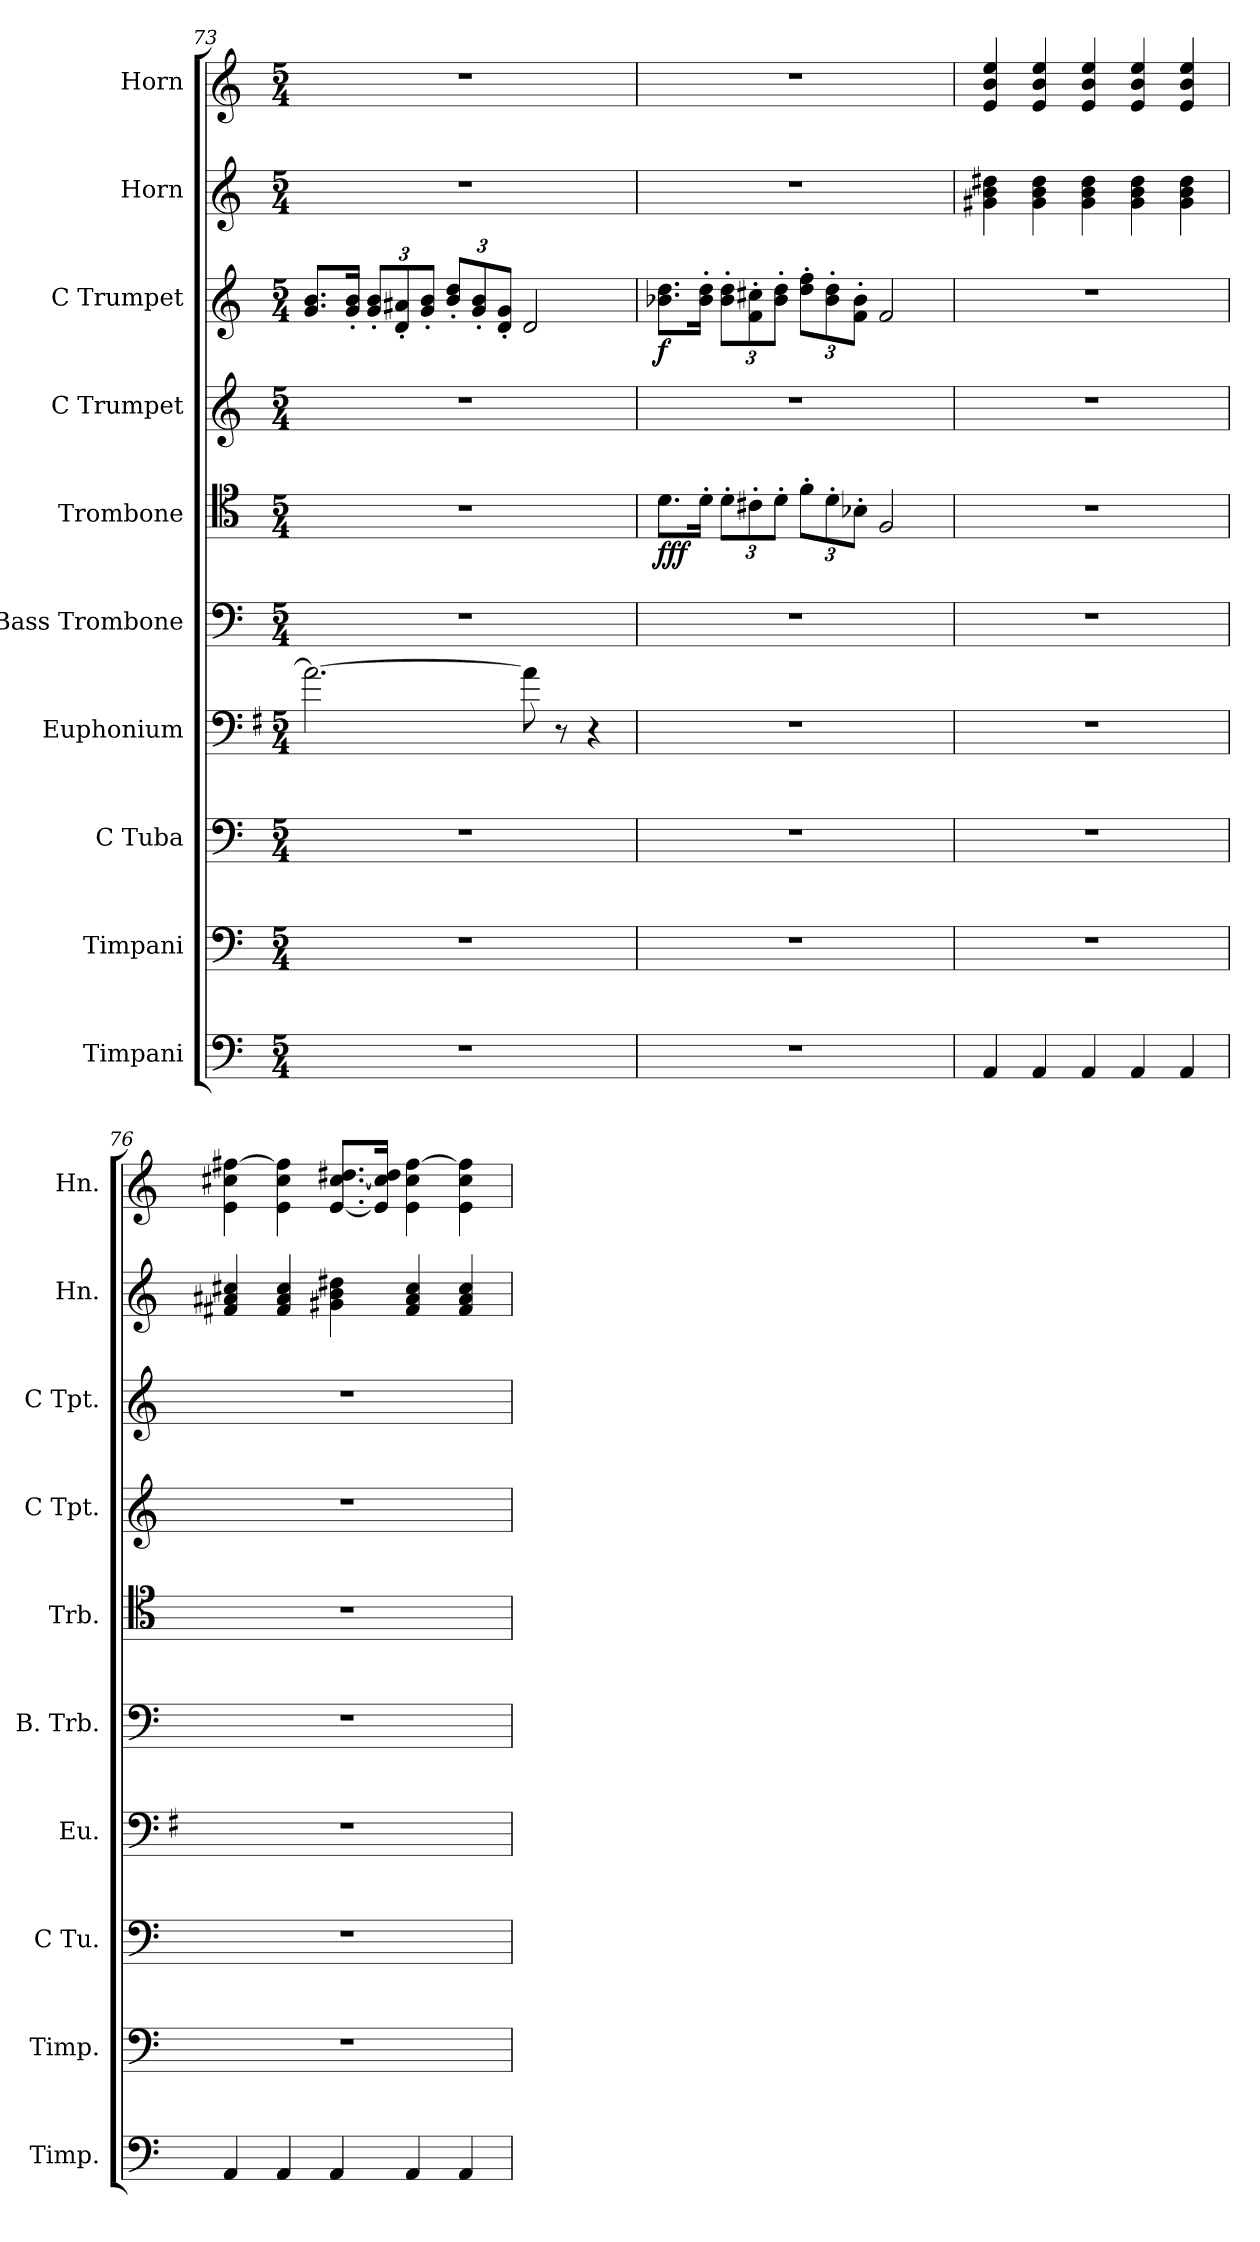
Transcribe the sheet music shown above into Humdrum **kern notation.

**kern	**kern	**kern	**kern	**kern	**kern	**dynam	**kern	**kern	**dynam	**kern	**kern
*part10	*part9	*part8	*part7	*part6	*part5	*part5	*part4	*part3	*part3	*part2	*part1
*staff10	*staff9	*staff8	*staff7	*staff6	*staff5	*staff5	*staff4	*staff3	*staff3	*staff2	*staff1
*I"Timpani	*I"Timpani	*I"C Tuba	*I"Euphonium	*I"Bass Trombone	*I"Trombone	*	*I"C Trumpet	*I"C Trumpet	*	*I"Horn	*I"Horn
*I'Timp.	*I'Timp.	*I'C Tu.	*I'Eu.	*I'B. Trb.	*I'Trb.	*	*I'C Tpt.	*I'C Tpt.	*	*I'Hn.	*I'Hn.
*clefF4	*clefF4	*clefF4	*clefF4	*clefF4	*clefC4	*	*clefG2	*clefG2	*	*clefG2	*clefG2
*	*	*	*ITrd4c7	*	*	*	*	*	*	*ITrd4c7	*ITrd4c7
*k[]	*k[]	*k[]	*k[]	*k[]	*k[]	*	*k[]	*k[]	*	*k[b-]	*k[b-]
*C:	*C:	*C:	*C:	*C:	*C:	*	*C:	*C:	*	*F:	*F:
*M5/4	*M5/4	*M5/4	*M5/4	*M5/4	*M5/4	*	*M5/4	*M5/4	*	*M5/4	*M5/4
=73	=73	=73	=73	=73	=73	=73	=73	=73	=73	=73	=73
4%5r	4%5r	4%5r	2.d\_	4%5r	4%5r	.	4%5r	8.g/ 8.b/L	.	4%5r	4%5r
.	.	.	.	.	.	.	.	16g/' 16b/'Jk	.	.	.
*	*	*	*	*	*	*	*	*Xbrackettup	*	*	*
.	.	.	.	.	.	.	.	12g/' 12b/'L	.	.	.
.	.	.	.	.	.	.	.	12d/' 12a#X/'	.	.	.
.	.	.	.	.	.	.	.	12g/' 12b/'J	.	.	.
.	.	.	.	.	.	.	.	12b/' 12dd/'L	.	.	.
.	.	.	.	.	.	.	.	12g/' 12b/'	.	.	.
.	.	.	.	.	.	.	.	12d/' 12g/'J	.	.	.
.	.	.	8d\]	.	.	.	.	2d/	.	.	.
.	.	.	8r	.	.	.	.	.	.	.	.
.	.	.	4r	.	.	.	.	.	.	.	.
!!LO:PB:g=z
=74	=74	=74	=74	=74	=74	=74	=74	=74	=74	=74	=74
!	!	!	!	!	!	!LO:DY:b	!	!	!LO:DY:b	!	!
4%5r	4%5r	4%5r	4%5r	4%5r	8.d\L	fff	4%5r	8.b-X\ 8.dd\L	f	4%5r	4%5r
.	.	.	.	.	16d'\Jk	.	.	16b-\' 16dd\'Jk	.	.	.
*	*	*	*	*	*Xbrackettup	*	*	*	*	*	*
.	.	.	.	.	12d'\L	.	.	12b-\' 12dd\'L	.	.	.
.	.	.	.	.	12c#X'\	.	.	12f\' 12cc#X\'	.	.	.
.	.	.	.	.	12d'\J	.	.	12b-\' 12dd\'J	.	.	.
.	.	.	.	.	12f'\L	.	.	12dd\' 12ff\'L	.	.	.
.	.	.	.	.	12d'\	.	.	12b-\' 12dd\'	.	.	.
.	.	.	.	.	12B-X'\J	.	.	12f\' 12b-\'J	.	.	.
.	.	.	.	.	2F/	.	.	2f/	.	.	.
=75	=75	=75	=75	=75	=75	=75	=75	=75	=75	=75	=75
4AA/	4%5r	4%5r	4%5r	4%5r	4%5r	.	4%5r	4%5r	.	4c#X\ 4e\ 4g#X\	4A/ 4e/ 4a/
4AA/	.	.	.	.	.	.	.	.	.	4c#\ 4e\ 4g#\	4A/ 4e/ 4a/
4AA/	.	.	.	.	.	.	.	.	.	4c#\ 4e\ 4g#\	4A/ 4e/ 4a/
4AA/	.	.	.	.	.	.	.	.	.	4c#\ 4e\ 4g#\	4A/ 4e/ 4a/
4AA/	.	.	.	.	.	.	.	.	.	4c#\ 4e\ 4g#\	4A/ 4e/ 4a/
=76	=76	=76	=76	=76	=76	=76	=76	=76	=76	=76	=76
4AA/	4%5r	4%5r	4%5r	4%5r	4%5r	.	4%5r	4%5r	.	4Bn/ 4d#X/ 4f#X/	4A\ 4f#X\ [4bn\
4AA/	.	.	.	.	.	.	.	.	.	4B/ 4d#/ 4f#/	4A\ 4f#\ 4b\]
4AA/	.	.	.	.	.	.	.	.	.	4c#X\ 4e\ 4g#X\	[8.A/ [8.f#/ 8.g#X/L
.	.	.	.	.	.	.	.	.	.	.	16A/] 16f#/] 16g#/Jk
4AA/	.	.	.	.	.	.	.	.	.	4B/ 4d#/ 4f#/	4A\ 4f#\ [4b\
4AA/	.	.	.	.	.	.	.	.	.	4B/ 4d#/ 4f#/	4A\ 4f#\ 4b\]
=	=	=	=	=	=	=	=	=	=	=	=
*-	*-	*-	*-	*-	*-	*-	*-	*-	*-	*-	*-
